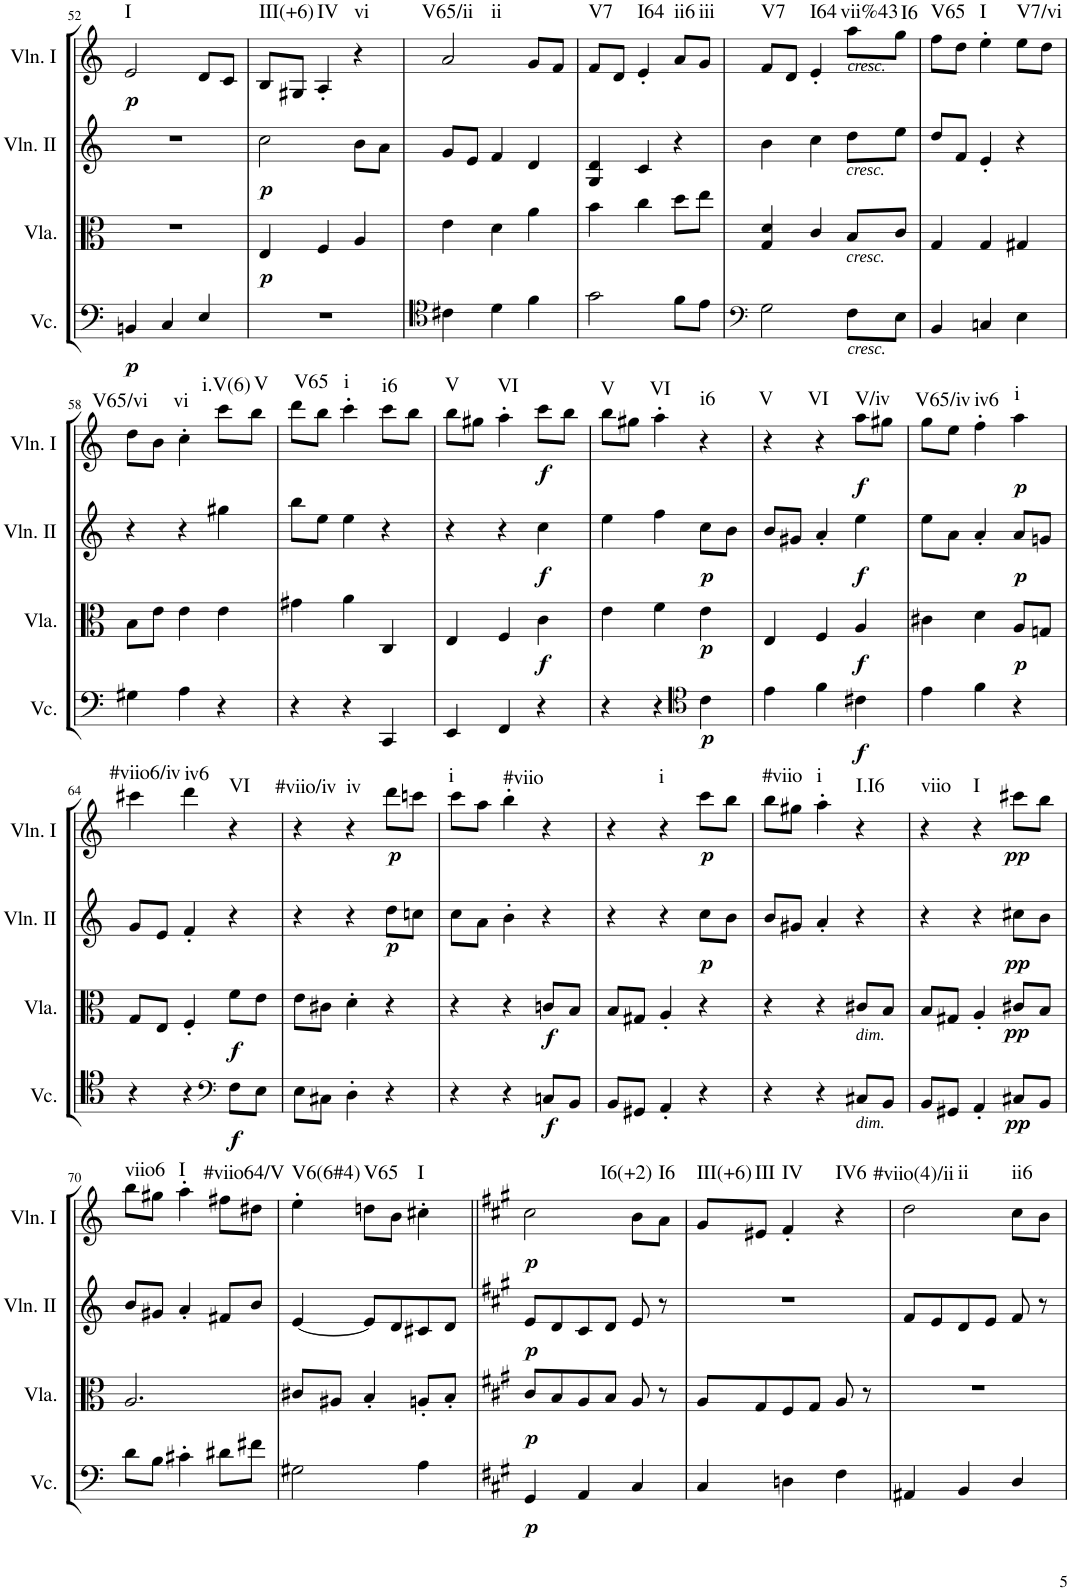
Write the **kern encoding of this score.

**kern	**dynam	**kern	**dynam	**kern	**dynam	**kern	**dynam	**harte
*part4	*part4	*part3	*part3	*part2	*part2	*part1	*part1	*part1
*staff4	*staff4	*staff3	*staff3	*staff2	*staff2	*staff1	*staff1	*
*I"Violoncello	*	*I"Viola	*	*I"Violin II	*	*I"Violin I	*	*
*I'Vc.	*	*I'Vla.	*	*I'Vln. II	*	*I'Vln. I	*	*
!!LO:PB:g=z
*clefF4	*	*clefC3	*	*clefG2	*	*clefG2	*	*
*k[]	*	*k[]	*	*k[]	*	*k[]	*	*
*M3/4	*	*M3/4	*	*M3/4	*	*M3/4	*	*
=52	=52	=52	=52	=52	=52	=52	=52	=52
!	!LO:DY:b	!	!	!	!	!	!LO:DY:b	!LO:H:kt=I
4BBn/	p	2.r	.	2.r	.	2e/	p	N
4C/	.	.	.	.	.	.	.	.
4E/	.	.	.	.	.	8d/L	.	.
.	.	.	.	.	.	8c/J	.	.
=53	=53	=53	=53	=53	=53	=53	=53	=53
!	!	!	!LO:DY:b	!	!LO:DY:b	!	!	!LO:H:kt=III(+6)
2.r	.	4E/	p	2cc\	p	8B/L	.	N
.	.	.	.	.	.	8G#X/J	.	.
!	!	!	!	!	!	!	!	!LO:H:kt=IV
.	.	4F/	.	.	.	4A'/	.	N
!	!	!	!	!	!	!	!	!LO:H:kt=vi
.	.	4A/	.	8b\L	.	4r	.	N
.	.	.	.	8a\J	.	.	.	.
=54	=54	=54	=54	=54	=54	=54	=54	=54
*clefC4	*	*	*	*	*	*	*	*
!	!	!	!	!	!	!	!	!LO:H:n=1:kt=V65/ii
!	!	!	!	!	!	!	!	!LO:H:n=2:kt=ii
4c#X\	.	4e\	.	8g/L	.	2a/	.	N N
.	.	.	.	8e/J	.	.	.	.
4d\	.	4d\	.	4f/	.	.	.	.
4f\	.	4a\	.	4d/	.	8g/L	.	.
.	.	.	.	.	.	8f/J	.	.
=55	=55	=55	=55	=55	=55	=55	=55	=55
!	!	!	!	!	!	!	!	!LO:H:kt=V7
2g\	.	4b\	.	4G/ 4d/	.	8f/L	.	N
.	.	.	.	.	.	8d/J	.	.
!	!	!	!	!	!	!	!	!LO:H:kt=I64
.	.	4cc\	.	4c/	.	4e'/	.	N
!	!	!	!	!	!	!	!	!LO:H:kt=ii6
8f\L	.	8dd\L	.	4r	.	8a/L	.	N
!	!	!	!	!	!	!	!	!LO:H:kt=iii
8e\J	.	8ee\J	.	.	.	8g/J	.	N
=56	=56	=56	=56	=56	=56	=56	=56	=56
*clefF4	*	*	*	*	*	*	*	*
!	!	!	!	!	!	!	!	!LO:H:kt=V7
2G\	.	4G/ 4d/	.	4b\	.	8f/L	.	N
.	.	.	.	.	.	8d/J	.	.
!	!	!	!	!	!	!	!	!LO:H:kt=I64
.	.	4c/	.	4cc\	.	4e'/	.	N
!	!	!	!	!	!	!LO:TX:a:i:t=cresc.	!	!
!	!	!	!	!LO:TX:b:i:t=cresc.	!	!	!	!
!	!	!LO:TX:b:i:t=cresc.	!	!	!	!	!	!
!LO:TX:b:i:t=cresc.	!	!	!	!	!	!	!	!LO:H:kt=vii%43
8F\L	.	8B/L	.	8dd\L	.	8aa\L	.	N
!	!	!	!	!	!	!	!	!LO:H:kt=I6
8E\J	.	8c/J	.	8ee\J	.	8gg\J	.	N
=57	=57	=57	=57	=57	=57	=57	=57	=57
!	!	!	!	!	!	!	!	!LO:H:kt=V65
4BB/	.	4G/	.	8dd/L	.	8ff\L	.	N
.	.	.	.	8f/J	.	8dd\J	.	.
!	!	!	!	!	!	!	!	!LO:H:kt=I
4Cn/	.	4G/	.	4e'/	.	4ee'\	.	N
!	!	!	!	!	!	!	!	!LO:H:kt=V7/vi
4E\	.	4G#X/	.	4r	.	8ee\L	.	N
.	.	.	.	.	.	8dd\J	.	.
!!LO:LB:g=z
=58	=58	=58	=58	=58	=58	=58	=58	=58
!	!	!	!	!	!	!	!	!LO:H:kt=V65/vi
4G#X\	.	8B\L	.	4r	.	8dd\L	.	N
.	.	8e\J	.	.	.	8b\J	.	.
!	!	!	!	!	!	!	!	!LO:H:kt=vi
4A\	.	4e\	.	4r	.	4cc'\	.	N
!	!	!	!	!	!	!	!	!LO:H:kt=i.V(6)
4r	.	4e\	.	4gg#X\	.	8ccc\L	.	N
!	!	!	!	!	!	!	!	!LO:H:kt=V
.	.	.	.	.	.	8bb\J	.	N
=59	=59	=59	=59	=59	=59	=59	=59	=59
!	!	!	!	!	!	!	!	!LO:H:kt=V65
4r	.	4g#X\	.	8bb\L	.	8ddd\L	.	N
.	.	.	.	8ee\J	.	8bb\J	.	.
!	!	!	!	!	!	!	!	!LO:H:kt=i
4r	.	4a\	.	4ee\	.	4ccc'\	.	N
!	!	!	!	!	!	!	!	!LO:H:kt=i6
4CC/	.	4C/	.	4r	.	8ccc\L	.	N
.	.	.	.	.	.	8bb\J	.	.
=60	=60	=60	=60	=60	=60	=60	=60	=60
!	!	!	!	!	!	!	!	!LO:H:kt=V
4EE/	.	4E/	.	4r	.	8bb\L	.	N
.	.	.	.	.	.	8gg#X\J	.	.
!	!	!	!	!	!	!	!	!LO:H:kt=VI
4FF/	.	4F/	.	4r	.	4aa'\	.	N
!	!	!	!LO:DY:b	!	!LO:DY:b	!	!LO:DY:b	!
4r	.	4c\	f	4cc\	f	8ccc\L	f	.
.	.	.	.	.	.	8bb\J	.	.
=61	=61	=61	=61	=61	=61	=61	=61	=61
!	!	!	!	!	!	!	!	!LO:H:kt=V
4r	.	4e\	.	4ee\	.	8bb\L	.	N
.	.	.	.	.	.	8gg#X\J	.	.
!	!	!	!	!	!	!	!	!LO:H:kt=VI
4r	.	4f\	.	4ff\	.	4aa'\	.	N
*clefC4	*	*	*	*	*	*	*	*
!	!LO:DY:b	!	!LO:DY:b	!	!LO:DY:b	!	!	!LO:H:kt=i6
4c\	p	4e\	p	8cc\L	p	4r	.	N
.	.	.	.	8b\J	.	.	.	.
=62	=62	=62	=62	=62	=62	=62	=62	=62
!	!	!	!	!	!	!	!	!LO:H:kt=V
4e\	.	4E/	.	8b/L	.	4r	.	N
.	.	.	.	8g#X/J	.	.	.	.
!	!	!	!	!	!	!	!	!LO:H:kt=VI
4f\	.	4F/	.	4a'/	.	4r	.	N
!	!LO:DY:b	!	!LO:DY:b	!	!LO:DY:b	!	!LO:DY:b	!LO:H:kt=V/iv
4c#X\	f	4A/	f	4ee\	f	8aa\L	f	N
.	.	.	.	.	.	8gg#X\J	.	.
=63	=63	=63	=63	=63	=63	=63	=63	=63
!	!	!	!	!	!	!	!	!LO:H:kt=V65/iv
4e\	.	4c#X\	.	8ee\L	.	8gg\L	.	N
.	.	.	.	8a\J	.	8ee\J	.	.
!	!	!	!	!	!	!	!	!LO:H:kt=iv6
4f\	.	4d\	.	4a'/	.	4ff'\	.	N
!	!	!	!LO:DY:b	!	!LO:DY:b	!	!LO:DY:b	!LO:H:kt=i
4r	.	8A/L	p	8a/L	p	4aa\	p	N
.	.	8Gn/J	.	8gn/J	.	.	.	.
!!LO:LB:g=z
=64	=64	=64	=64	=64	=64	=64	=64	=64
!	!	!	!	!	!	!	!	!LO:H:kt=#viio6/iv
4r	.	8G/L	.	8g/L	.	4ccc#X\	.	N
.	.	8E/J	.	8e/J	.	.	.	.
!	!	!	!	!	!	!	!	!LO:H:kt=iv6
4r	.	4F'/	.	4f'/	.	4ddd\	.	N
*clefF4	*	*	*	*	*	*	*	*
!	!LO:DY:b	!	!LO:DY:b	!	!	!	!	!LO:H:kt=VI
8F\L	f	8f\L	f	4r	.	4r	.	N
8E\J	.	8e\J	.	.	.	.	.	.
=65	=65	=65	=65	=65	=65	=65	=65	=65
!	!	!	!	!	!	!	!	!LO:H:kt=#viio/iv
8E\L	.	8e\L	.	4r	.	4r	.	N
8C#X\J	.	8c#X\J	.	.	.	.	.	.
!	!	!	!	!	!	!	!	!LO:H:kt=iv
4D'\	.	4d'\	.	4r	.	4r	.	N
!	!	!	!	!	!LO:DY:b	!	!LO:DY:b	!
4r	.	4r	.	8dd\L	p	8ddd\L	p	.
.	.	.	.	8ccn\J	.	8cccn\J	.	.
=66	=66	=66	=66	=66	=66	=66	=66	=66
!	!	!	!	!	!	!	!	!LO:H:kt=i
4r	.	4r	.	8cc\L	.	8ccc\L	.	N
.	.	.	.	8a\J	.	8aa\J	.	.
!	!	!	!	!	!	!	!	!LO:H:kt=#viio
4r	.	4r	.	4b'\	.	4bb'\	.	N
!	!LO:DY:b	!	!LO:DY:b	!	!	!	!	!
8Cn/L	f	8cn/L	f	4r	.	4r	.	.
8BB/J	.	8B/J	.	.	.	.	.	.
=67	=67	=67	=67	=67	=67	=67	=67	=67
8BB/L	.	8B/L	.	4r	.	4r	.	.
8GG#X/J	.	8G#X/J	.	.	.	.	.	.
!	!	!	!	!	!	!	!	!LO:H:kt=i
4AA'/	.	4A'/	.	4r	.	4r	.	N
!	!	!	!	!	!LO:DY:b	!	!LO:DY:b	!
4r	.	4r	.	8cc\L	p	8ccc\L	p	.
.	.	.	.	8b\J	.	8bb\J	.	.
=68	=68	=68	=68	=68	=68	=68	=68	=68
!	!	!	!	!	!	!	!	!LO:H:kt=#viio
4r	.	4r	.	8b/L	.	8bb\L	.	N
.	.	.	.	8g#X/J	.	8gg#X\J	.	.
!	!	!	!	!	!	!	!	!LO:H:kt=i
4r	.	4r	.	4a'/	.	4aa'\	.	N
!	!	!LO:TX:b:i:t=dim.	!	!	!	!	!	!
!LO:TX:b:i:t=dim.	!	!	!	!	!	!	!	!LO:H:kt=I.I6
8C#X/L	.	8c#X/L	.	4r	.	4r	.	N
8BB/J	.	8B/J	.	.	.	.	.	.
=69	=69	=69	=69	=69	=69	=69	=69	=69
!	!	!	!	!	!	!	!	!LO:H:kt=viio
8BB/L	.	8B/L	.	4r	.	4r	.	N
8GG#X/J	.	8G#X/J	.	.	.	.	.	.
!	!	!	!	!	!	!	!	!LO:H:kt=I
4AA'/	.	4A'/	.	4r	.	4r	.	N
!	!LO:DY:b	!	!LO:DY:b	!	!LO:DY:b	!	!LO:DY:b	!
8C#X/L	pp	8c#X/L	pp	8cc#X\L	pp	8ccc#X\L	pp	.
8BB/J	.	8B/J	.	8b\J	.	8bb\J	.	.
!!LO:LB:g=z
=70	=70	=70	=70	=70	=70	=70	=70	=70
!	!	!	!	!	!	!	!	!LO:H:kt=viio6
8d\L	.	2.A/	.	8b/L	.	8bb\L	.	N
8B\J	.	.	.	8g#X/J	.	8gg#X\J	.	.
!	!	!	!	!	!	!	!	!LO:H:kt=I
4c#X'\	.	.	.	4a'/	.	4aa'\	.	N
!	!	!	!	!	!	!	!	!LO:H:kt=#viio64/V
8d#X\L	.	.	.	8f#X/L	.	8ff#X\L	.	N
8f#X\J	.	.	.	8b/J	.	8dd#X\J	.	.
=71	=71	=71	=71	=71	=71	=71	=71	=71
!	!	!	!	!	!	!	!	!LO:H:kt=V6(6#4)
2G#X\	.	8c#X/L	.	[4e/	.	4ee'\	.	N
.	.	8A#X/J	.	.	.	.	.	.
!	!	!	!	!	!	!	!	!LO:H:kt=V65
.	.	4B'/	.	8e/L]	.	8ddn\L	.	N
.	.	.	.	8d/	.	8b\J	.	.
!	!	!	!	!	!	!	!	!LO:H:kt=I
4A\	.	8An'/L	.	8c#X/	.	4cc#X'\	.	N
.	.	8B'/J	.	8d/J	.	.	.	.
=72||	=72||	=72||	=72||	=72||	=72||	=72||	=72||	=72||
*k[f#c#g#]	*	*k[f#c#g#]	*	*k[f#c#g#]	*	*k[f#c#g#]	*	*
!	!LO:DY:b	!	!LO:DY:b	!	!LO:DY:b	!	!LO:DY:b	!
4GG#/	p	8c#/L	p	8e/L	p	2cc#\	p	.
.	.	8B/	.	8d/	.	.	.	.
4AA/	.	8A/	.	8c#/	.	.	.	.
.	.	8B/J	.	8d/J	.	.	.	.
!	!	!	!	!	!	!	!	!LO:H:kt=I6(+2)
4C#/	.	8A/	.	8e/	.	8b\L	.	N
!	!	!	!	!	!	!	!	!LO:H:kt=I6
.	.	8r	.	8r	.	8a\J	.	N
=73	=73	=73	=73	=73	=73	=73	=73	=73
!	!	!	!	!	!	!	!	!LO:H:kt=III(+6)
4C#/	.	8A/L	.	2.r	.	8g#/L	.	N
!	!	!	!	!	!	!	!	!LO:H:kt=III
.	.	8G#/	.	.	.	8e#X/J	.	N
!	!	!	!	!	!	!	!	!LO:H:kt=IV
4Dn\	.	8F#/	.	.	.	4f#'/	.	N
.	.	8G#/J	.	.	.	.	.	.
!	!	!	!	!	!	!	!	!LO:H:kt=IV6
4F#\	.	8A/	.	.	.	4r	.	N
.	.	8r	.	.	.	.	.	.
=74	=74	=74	=74	=74	=74	=74	=74	=74
!	!	!	!	!	!	!	!	!LO:H:n=1:kt=#viio(4)/ii
!	!	!	!	!	!	!	!	!LO:H:n=2:kt=ii
4AA#X/	.	2.r	.	8f#/L	.	2dd\	.	N N
.	.	.	.	8e/	.	.	.	.
4BB/	.	.	.	8d/	.	.	.	.
.	.	.	.	8e/J	.	.	.	.
!	!	!	!	!	!	!	!	!LO:H:kt=ii6
4D/	.	.	.	8f#/	.	8cc#\L	.	N
.	.	.	.	8r	.	8b\J	.	.
=	=	=	=	=	=	=	=	=
*-	*-	*-	*-	*-	*-	*-	*-	*-
